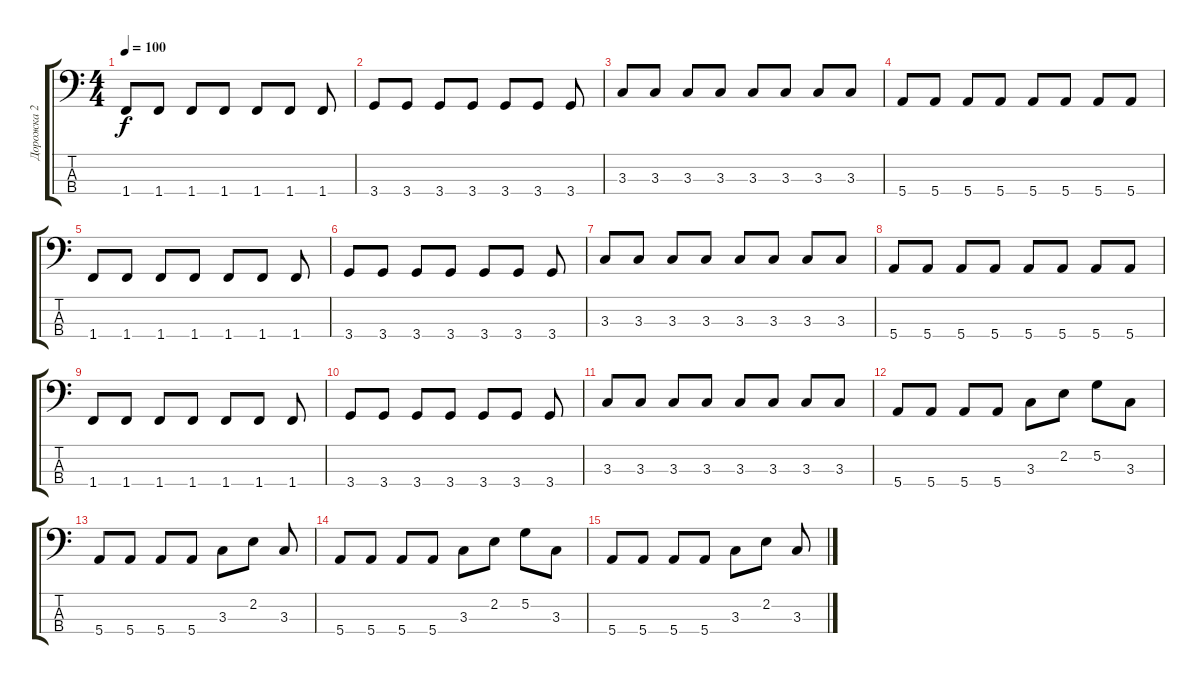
\track ("Дорожка 2" "Дорожка 2") {instrument electricbassfinger}
\staff {score tabs}
\tuning (G2 D2 A1 E1) {hide}
\ts (4 4)
\tempo 100
\clef f4
\ks c
1.4.8{dy f} 1.4.8 1.4.8 1.4.8 1.4.8 1.4.8 1.4.8 |
3.4.8 3.4.8 3.4.8 3.4.8 3.4.8 3.4.8 3.4.8 |
3.3.8 3.3.8 3.3.8 3.3.8 3.3.8 3.3.8 3.3.8 3.3.8 |
5.4.8 5.4.8 5.4.8 5.4.8 5.4.8 5.4.8 5.4.8 5.4.8 |
1.4.8 1.4.8 1.4.8 1.4.8 1.4.8 1.4.8 1.4.8 |
3.4.8 3.4.8 3.4.8 3.4.8 3.4.8 3.4.8 3.4.8 |
3.3.8 3.3.8 3.3.8 3.3.8 3.3.8 3.3.8 3.3.8 3.3.8 |
5.4.8 5.4.8 5.4.8 5.4.8 5.4.8 5.4.8 5.4.8 5.4.8 |
1.4.8 1.4.8 1.4.8 1.4.8 1.4.8 1.4.8 1.4.8 |
3.4.8 3.4.8 3.4.8 3.4.8 3.4.8 3.4.8 3.4.8 |
3.3.8 3.3.8 3.3.8 3.3.8 3.3.8 3.3.8 3.3.8 3.3.8 |
5.4.8 5.4.8 5.4.8 5.4.8 3.3.8 2.2.8 5.2.8 3.3.8 |
5.4.8 5.4.8 5.4.8 5.4.8 3.3.8 2.2.8 3.3.8 |
5.4.8 5.4.8 5.4.8 5.4.8 3.3.8 2.2.8 5.2.8 3.3.8 |
5.4.8 5.4.8 5.4.8 5.4.8 3.3.8 2.2.8 3.3.8
